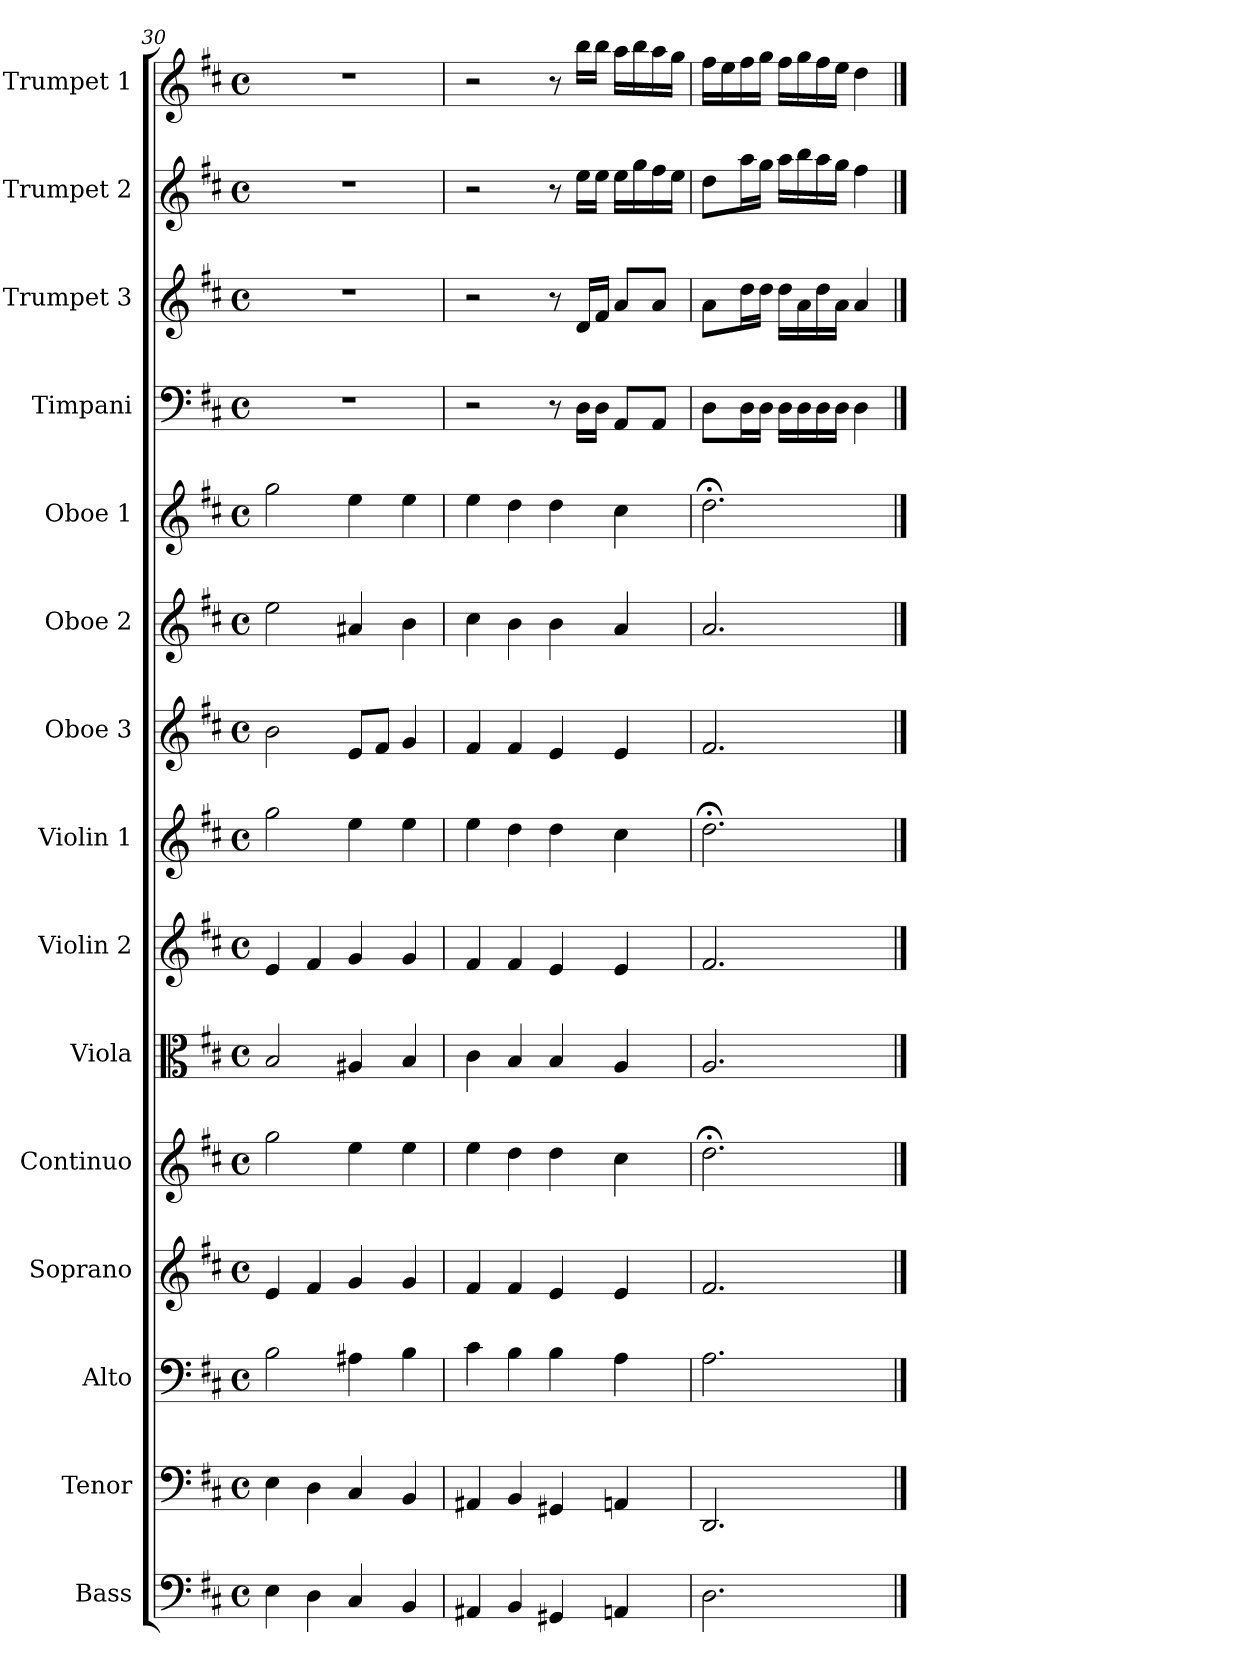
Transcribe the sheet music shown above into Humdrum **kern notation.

**kern	**kern	**kern	**kern	**kern	**kern	**kern	**kern	**kern	**kern	**kern	**kern	**kern	**kern	**kern
*part15	*part14	*part13	*part12	*part11	*part10	*part9	*part8	*part7	*part6	*part5	*part4	*part3	*part2	*part1
*staff15	*staff14	*staff13	*staff12	*staff11	*staff10	*staff9	*staff8	*staff7	*staff6	*staff5	*staff4	*staff3	*staff2	*staff1
*I"Bass	*I"Tenor	*I"Alto	*I"Soprano	*I"Continuo	*I"Viola	*I"Violin 2	*I"Violin 1	*I"Oboe 3	*I"Oboe 2	*I"Oboe 1	*I"Timpani	*I"Trumpet 3	*I"Trumpet 2	*I"Trumpet 1
*I'B.	*I'T.	*I'A.	*I'S.	*I'Cont	*I'Vla	*I'Vn 2	*I'Vn 1	*I'Ob 3	*I'Ob 2	*I'Ob 1	*I'Timp	*I'Tr 3	*I'Tr 2	*I'Tr 1
!!LO:PB:g=z
*clefF4	*clefF4	*clefF4	*clefG2	*clefG2	*clefC3	*clefG2	*clefG2	*clefG2	*clefG2	*clefG2	*clefF4	*clefG2	*clefG2	*clefG2
*k[f#c#]	*k[f#c#]	*k[f#c#]	*k[f#c#]	*k[f#c#]	*k[f#c#]	*k[f#c#]	*k[f#c#]	*k[f#c#]	*k[f#c#]	*k[f#c#]	*k[f#c#]	*k[f#c#]	*k[f#c#]	*k[f#c#]
*D:	*D:	*D:	*D:	*D:	*D:	*D:	*D:	*D:	*D:	*D:	*D:	*D:	*D:	*D:
*M4/4	*M4/4	*M4/4	*M4/4	*M4/4	*M4/4	*M4/4	*M4/4	*M4/4	*M4/4	*M4/4	*M4/4	*M4/4	*M4/4	*M4/4
*met(c)	*met(c)	*met(c)	*met(c)	*met(c)	*met(c)	*met(c)	*met(c)	*met(c)	*met(c)	*met(c)	*met(c)	*met(c)	*met(c)	*met(c)
=30	=30	=30	=30	=30	=30	=30	=30	=30	=30	=30	=30	=30	=30	=30
4E\	4E\	2B\	4e/	2gg\	2B/	4e/	2gg\	2b\	2ee\	2gg\	1r	1r	1r	1r
4D\	4D\	.	4f#/	.	.	4f#/	.	.	.	.	.	.	.	.
4C#/	4C#/	4A#X\	4g/	4ee\	4A#X/	4g/	4ee\	8e/L	4a#X/	4ee\	.	.	.	.
.	.	.	.	.	.	.	.	8f#/J	.	.	.	.	.	.
4BB/	4BB/	4B\	4g/	4ee\	4B/	4g/	4ee\	4g/	4b\	4ee\	.	.	.	.
=31	=31	=31	=31	=31	=31	=31	=31	=31	=31	=31	=31	=31	=31	=31
4AA#X/	4AA#X/	4c#\	4f#/	4ee\	4c#\	4f#/	4ee\	4f#/	4cc#\	4ee\	2r	2r	2r	2r
4BB/	4BB/	4B\	4f#/	4dd\	4B/	4f#/	4dd\	4f#/	4b\	4dd\	.	.	.	.
4GG#X/	4GG#X/	4B\	4e/	4dd\	4B/	4e/	4dd\	4e/	4b\	4dd\	8r	8r	8r	8r
.	.	.	.	.	.	.	.	.	.	.	16D\LL	16d/LL	16ee\LL	16bb\LL
.	.	.	.	.	.	.	.	.	.	.	16D\JJ	16f#/JJ	16ee\JJ	16bb\JJ
4AAn/	4AAn/	4A\	4e/	4cc#\	4A/	4e/	4cc#\	4e/	4a/	4cc#\	8AA/L	8a/L	16ee\LL	16aa\LL
.	.	.	.	.	.	.	.	.	.	.	.	.	16gg\	16bb\
.	.	.	.	.	.	.	.	.	.	.	8AA/J	8a/J	16ff#\	16aa\
.	.	.	.	.	.	.	.	.	.	.	.	.	16ee\JJ	16gg\JJ
=32	=32	=32	=32	=32	=32	=32	=32	=32	=32	=32	=32	=32	=32	=32
2.D\	2.DD/	2.A\	2.f#/	2.dd;<\	2.A/	2.f#/	2.dd;<\	2.f#/	2.a/	2.dd;<\	8D\L	8a\L	8dd\L	16ff#\LL
.	.	.	.	.	.	.	.	.	.	.	.	.	.	16ee\
.	.	.	.	.	.	.	.	.	.	.	16D\L	16dd\L	16aa\L	16ff#\
.	.	.	.	.	.	.	.	.	.	.	16D\JJ	16dd\JJ	16gg\JJ	16gg\JJ
.	.	.	.	.	.	.	.	.	.	.	16D\LL	16dd\LL	16aa\LL	16ff#\LL
.	.	.	.	.	.	.	.	.	.	.	16D\	16a\	16bb\	16gg\
.	.	.	.	.	.	.	.	.	.	.	16D\	16dd\	16aa\	16ff#\
.	.	.	.	.	.	.	.	.	.	.	16D\JJ	16a\JJ	16gg\JJ	16ee\JJ
.	.	.	.	.	.	.	.	.	.	.	4D\	4a/	4ff#\	4dd\
==	==	==	==	==	==	==	==	==	==	==	==	==	==	==
*-	*-	*-	*-	*-	*-	*-	*-	*-	*-	*-	*-	*-	*-	*-
